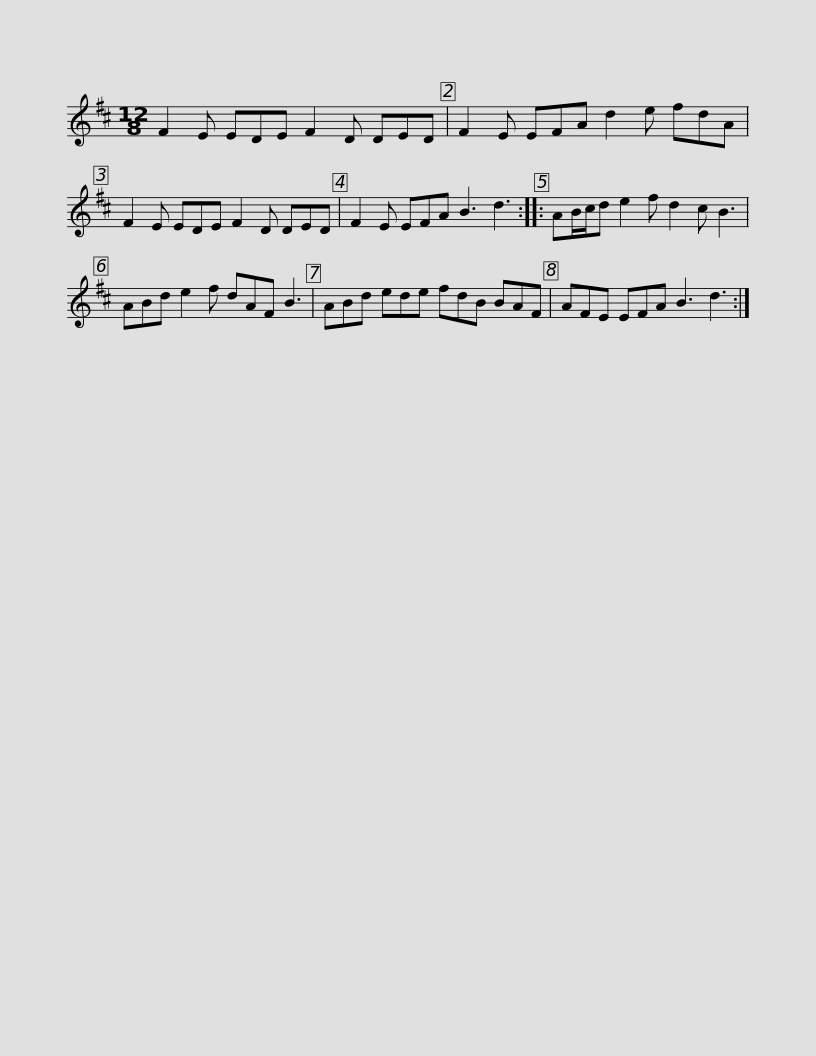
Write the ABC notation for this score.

X:1
L:1/8
M:12/8
I:linebreak $
K:D
V:1 treble
V:1
 F2 E EDE F2 D DED | F2 E EFA d2 e fdA | F2 E EDE F2 D DED | F2 E EFA B3 d3 ::$ AB/c/d e2 f d2 c B3 | %5
 ABd e2 f dAF B3 | ABd ede fdB BAF | AFE EFA B3 d3 :| %8
